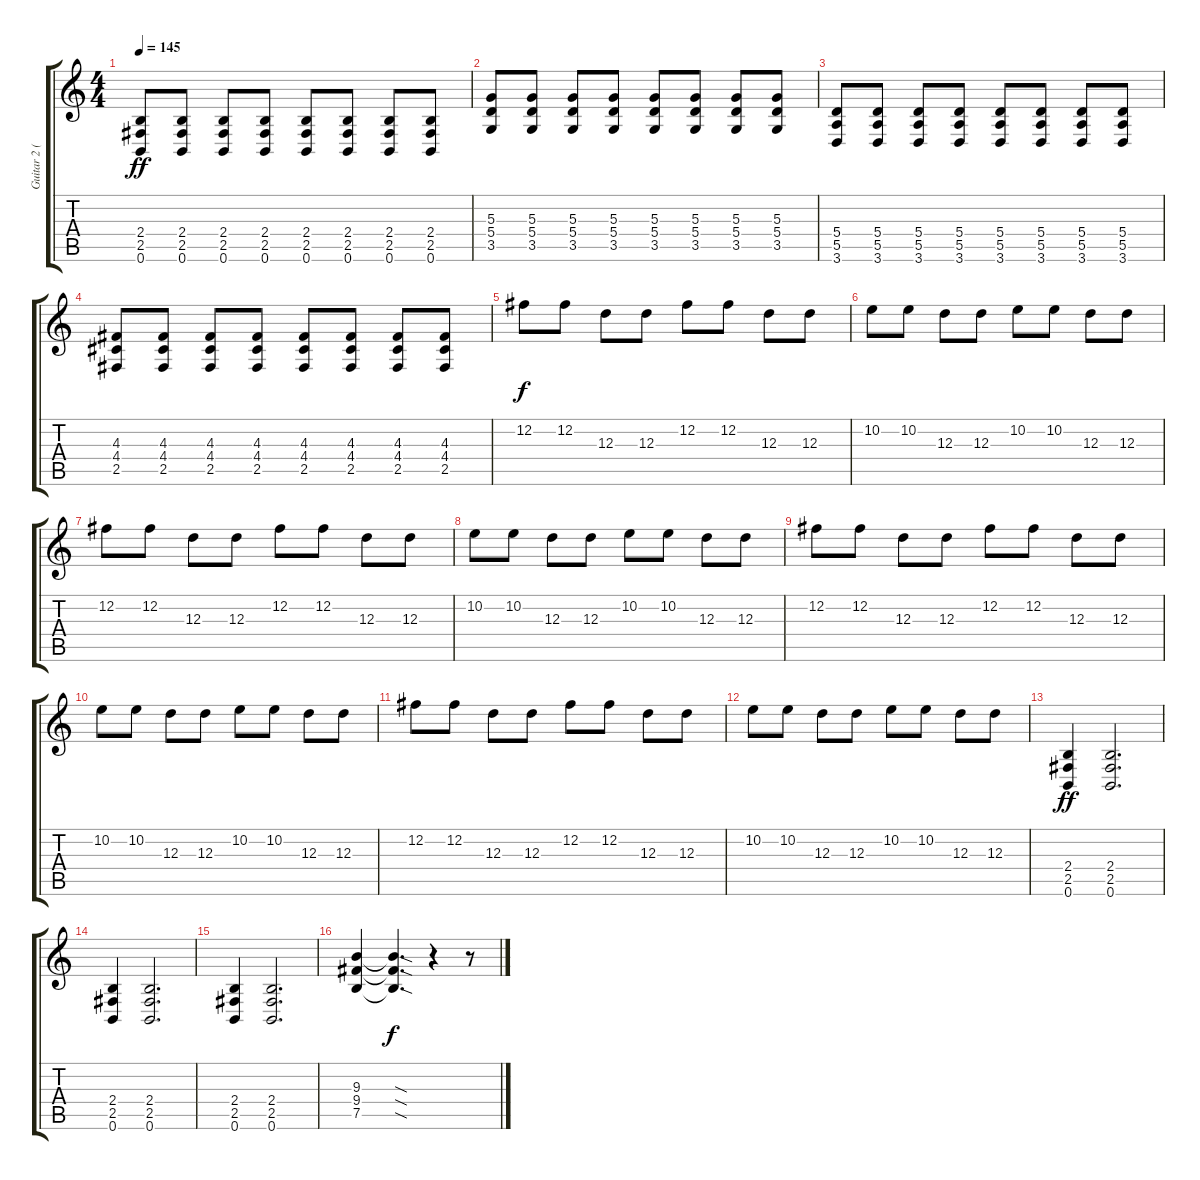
\track ("Guitar 2 ( B Tuning )" "Guitar 2 (") {instrument overdrivenguitar}
\staff {score tabs}
\tuning (B3 Gb3 D3 A2 E2 B1) {hide}
\ts (4 4)
\tempo 145
\clef g2
\ks c
(2.4 2.5 0.6).8{dy ff} (2.4 2.5 0.6).8 (2.4 2.5 0.6).8 (2.4 2.5 0.6).8 (2.4 2.5 0.6).8 (2.4 2.5 0.6).8 (2.4 2.5 0.6).8 (2.4 2.5 0.6).8 |
(5.3 5.4 3.5).8 (5.3 5.4 3.5).8 (5.3 5.4 3.5).8 (5.3 5.4 3.5).8 (5.3 5.4 3.5).8 (5.3 5.4 3.5).8 (5.3 5.4 3.5).8 (5.3 5.4 3.5).8 |
(5.4 5.5 3.6).8 (5.4 5.5 3.6).8 (5.4 5.5 3.6).8 (5.4 5.5 3.6).8 (5.4 5.5 3.6).8 (5.4 5.5 3.6).8 (5.4 5.5 3.6).8 (5.4 5.5 3.6).8 |
(4.3 4.4 2.5).8 (4.3 4.4 2.5).8 (4.3 4.4 2.5).8 (4.3 4.4 2.5).8 (4.3 4.4 2.5).8 (4.3 4.4 2.5).8 (4.3 4.4 2.5).8 (4.3 4.4 2.5).8 |
12.2.8{dy f} 12.2.8 12.3.8 12.3.8 12.2.8 12.2.8 12.3.8 12.3.8 |
10.2.8 10.2.8 12.3.8 12.3.8 10.2.8 10.2.8 12.3.8 12.3.8 |
12.2.8 12.2.8 12.3.8 12.3.8 12.2.8 12.2.8 12.3.8 12.3.8 |
10.2.8 10.2.8 12.3.8 12.3.8 10.2.8 10.2.8 12.3.8 12.3.8 |
12.2.8 12.2.8 12.3.8 12.3.8 12.2.8 12.2.8 12.3.8 12.3.8 |
10.2.8 10.2.8 12.3.8 12.3.8 10.2.8 10.2.8 12.3.8 12.3.8 |
12.2.8 12.2.8 12.3.8 12.3.8 12.2.8 12.2.8 12.3.8 12.3.8 |
10.2.8 10.2.8 12.3.8 12.3.8 10.2.8 10.2.8 12.3.8 12.3.8 |
(2.4 2.5 0.6).4{dy ff} (2.4 2.5 0.6).2{d} |
(2.4 2.5 0.6).4 (2.4 2.5 0.6).2{d} |
(2.4 2.5 0.6).4 (2.4 2.5 0.6).2{d} |
(9.3 9.4 7.5).4 (9.3{sod t} 9.4{sod t} 7.5{sod t}).4{d dy f} r.4 r.8
